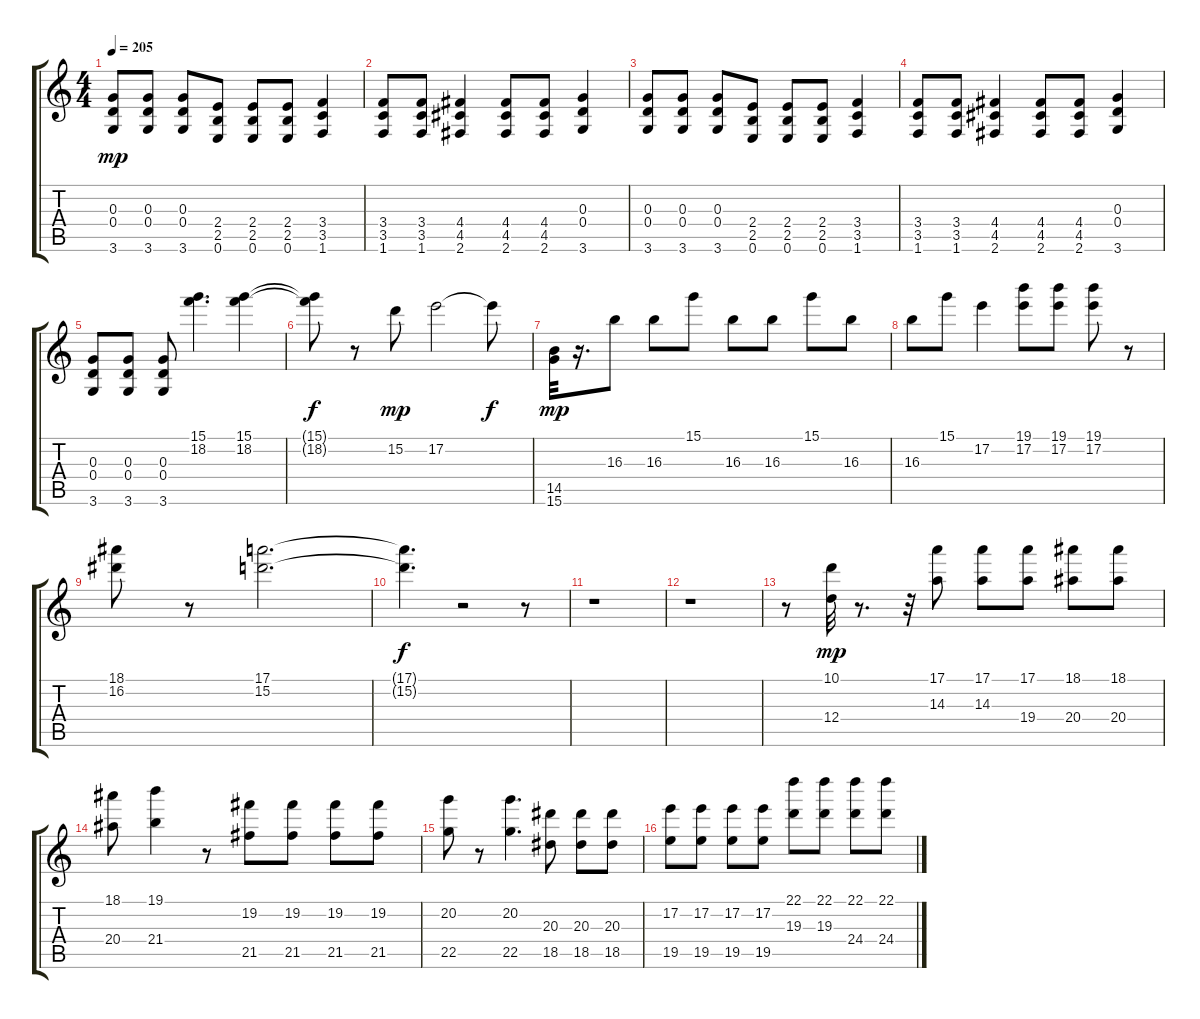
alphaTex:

\track "" {instrument distortionguitar}
\staff {score tabs}
\tuning (E4 B3 G3 D3 A2 E2) {hide}
\ts (4 4)
\tempo 205
\clef g2
\ks c
(0.3 0.4 3.6).8{dy mp} (0.3 0.4 3.6).8 (0.3 0.4 3.6).8 (2.4 2.5 0.6).8 (2.4 2.5 0.6).8 (2.4 2.5 0.6).8 (3.4 3.5 1.6).4 |
(3.4 3.5 1.6).8 (3.4 3.5 1.6).8 (4.4 4.5 2.6).4 (4.4 4.5 2.6).8 (4.4 4.5 2.6).8 (0.3 0.4 3.6).4 |
(0.3 0.4 3.6).8 (0.3 0.4 3.6).8 (0.3 0.4 3.6).8 (2.4 2.5 0.6).8 (2.4 2.5 0.6).8 (2.4 2.5 0.6).8 (3.4 3.5 1.6).4 |
(3.4 3.5 1.6).8 (3.4 3.5 1.6).8 (4.4 4.5 2.6).4 (4.4 4.5 2.6).8 (4.4 4.5 2.6).8 (0.3 0.4 3.6).4 |
(0.3 0.4 3.6).8 (0.3 0.4 3.6).8 (0.3 0.4 3.6).8 (15.1 18.2).4{d} (15.1 18.2).4 |
(15.1{t} 18.2{t}).8{dy f} r.8 15.2.8{dy mp} 17.2.2 17.2{t}.8{dy f} |
(14.5 15.6).32{dy mp} r.16{d} 16.3.8 16.3.8 15.1.8 16.3.8 16.3.8 15.1.8 16.3.8 |
16.3.8 15.1.8 17.2.4 (19.1 17.2).8 (19.1 17.2).8 (19.1 17.2).8 r.8 |
(18.1 16.2).8 r.8 (17.1 15.2).2{d} |
(17.1{t} 15.2{t}).4{d dy f} r.2 r.8 |
r.1 |
r.1 |
r.8 (10.1 12.4).32{dy mp} r.8{d} r.32 (17.1 14.3).8 (17.1 14.3).8 (17.1 19.4).8 (18.1 20.4).8 (18.1 20.4).8 |
(18.1 20.4).8 (19.1 21.4).4 r.8 (19.2 21.5).8 (19.2 21.5).8 (19.2 21.5).8 (19.2 21.5).8 |
(20.2 22.5).8 r.8 (20.2 22.5).4{d} (20.3 18.5).8 (20.3 18.5).8 (20.3 18.5).8 |
(17.2 19.5).8 (17.2 19.5).8 (17.2 19.5).8 (17.2 19.5).8 (22.1 19.3).8 (22.1 19.3).8 (22.1 24.4).8 (22.1 24.4).8
